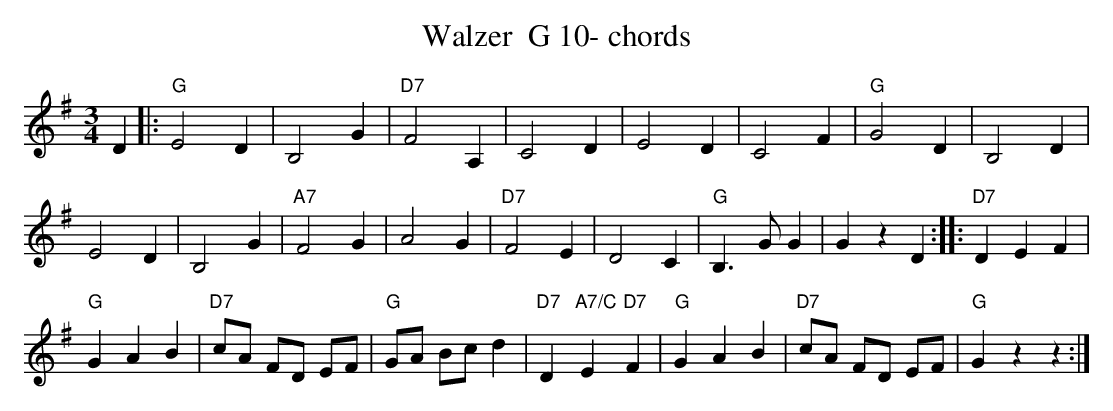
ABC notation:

X:1
T:Walzer  G 10- chords
M:3/4
L:1/4
K:Gmaj%%MIDI gchordon
D |: "G"E2D | B,2G | "D7"F2A, | C2D | E2D | C2F | "G"G2D | B,2D |
E2D | B,2G | "A7"F2G | A2G | "D7"F2E | D2C | "G"B,>GG | GzD :: "D7"DEF | [L:1/8]
"G"G2A2B2 | "D7"cA FD EF | "G"GA Bc d2 | "D7"D2"A7/C"E2"D7"F2 | "G"G2A2B2 | "D7"cA FD EF | "G"G2z2z2 :|
